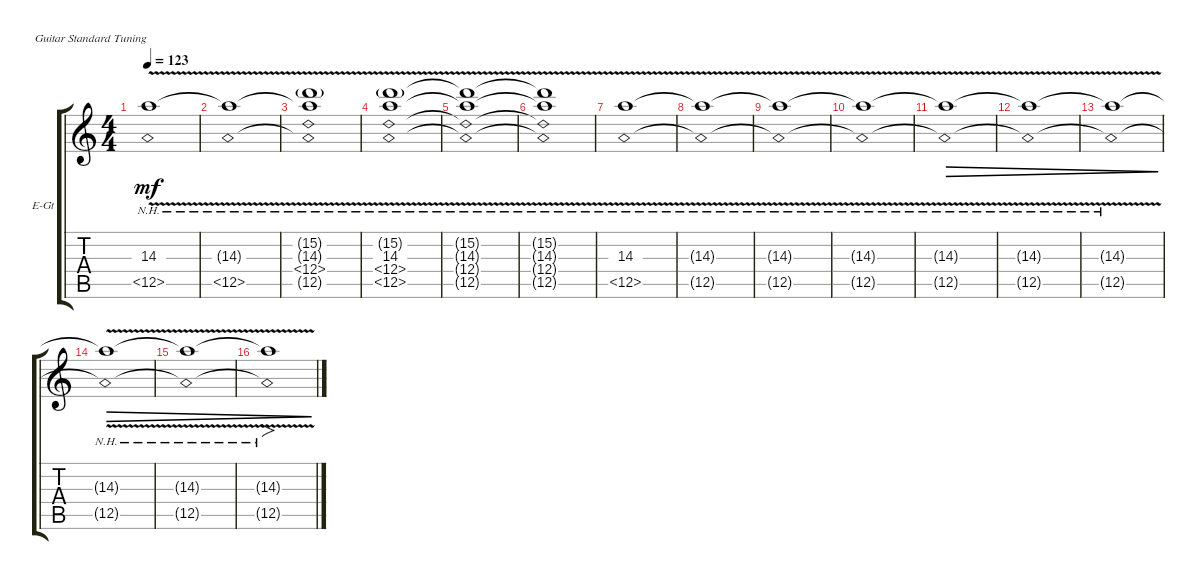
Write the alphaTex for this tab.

\defaultSystemsLayout 4
\bracketExtendMode groupsimilarinstruments
\firstSystemTrackNameOrientation horizontal
\otherSystemsTrackNameOrientation horizontal
\track ("Electric Guitar 4" "E-Gt") {multiBarRest instrument overdrivenguitar}
\staff {score tabs}
\tuning (E4 B3 G3 D3 A2 E2)
\ts (4 4)
\tempo 123
\clef g2
\ks c
(14.3{v t} 12.5{nh t}).1{dy mf} |
(14.3{v t} 12.5{nh}).1 |
(15.2{v g} 12.4{nh} 14.3{v t} 12.5{nh t}).1 |
(15.2{v g} 12.4{nh} 14.3{v} 12.5{nh}).1 |
(15.2{v t} 12.4{nh t} 14.3{v t} 12.5{nh t}).1 |
(15.2{v t} 12.4{nh t} 14.3{v t} 12.5{nh t}).1 |
(14.3{v} 12.5{nh}).1 |
(14.3{v t} 12.5{nh t}).1 |
(14.3{v t} 12.5{nh t}).1 |
(14.3{v t} 12.5{nh t}).1 |
(14.3{v t} 12.5{nh t}).1{dec} |
(14.3{v t} 12.5{nh t}).1{dec} |
(14.3{v t} 12.5{nh t}).1{dec} |
(14.3{v t} 12.5{nh t}).1{dec} |
(14.3{v t} 12.5{nh t}).1{dec} |
(14.3{v t} 12.5{nh t}).1{fo dec}
